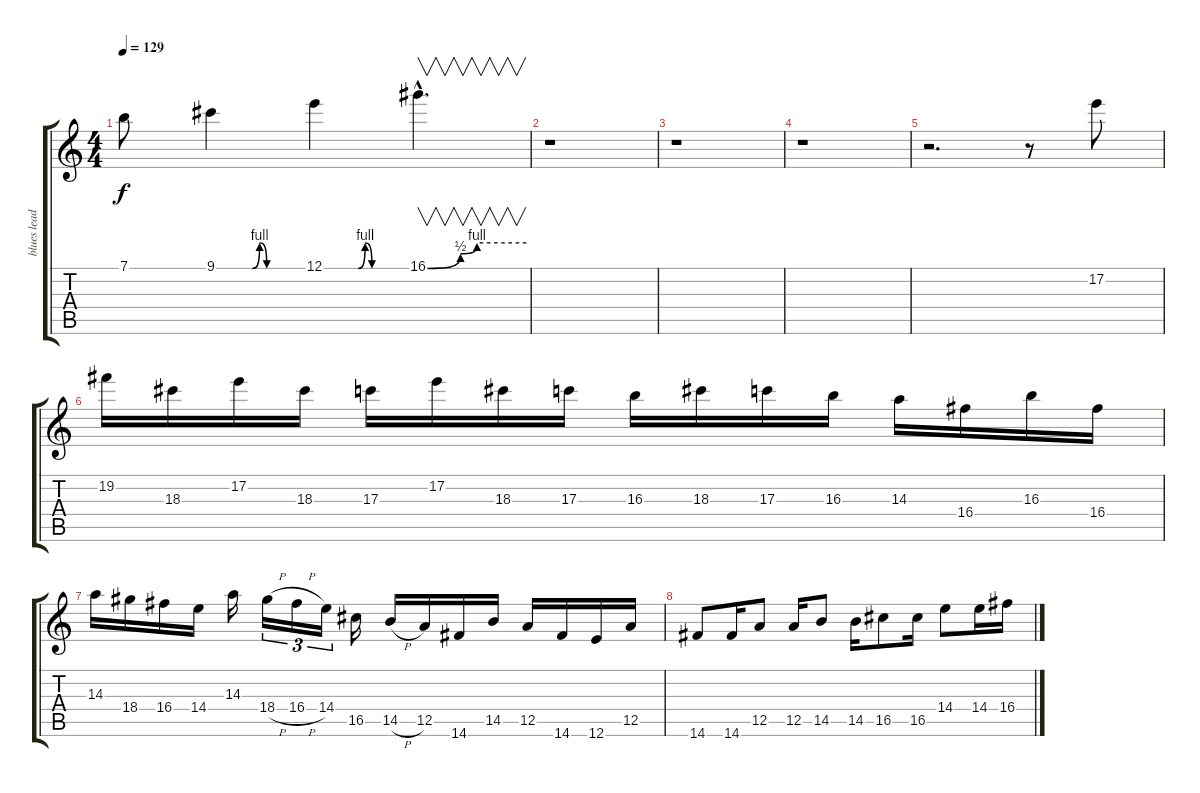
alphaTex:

\track ("blues lead" "blues lead") {instrument distortionguitar}
\staff {score tabs}
\tuning (E4 B3 G3 D3 A2 E2) {hide}
\ts (4 4)
\tempo 129
\clef g2
\ks c
7.1{t}.8{dy f} 9.1{be (custom 0 0 25 0 30 4 35 0 60 0)}.4 12.1{be (custom 0 0 25 0 30 4 35 0 60 0)}.4 16.1{be (custom 0 0 20 2 30 4 60 4) hac}.4{v d} |
r.1 |
r.1 |
r.1 |
r.2{d} r.8 17.2.8 |
19.2.16 18.3.16 17.2.16 18.3.16 17.3.16 17.2.16 18.3.16 17.3.16 16.3.16 18.3.16 17.3.16 16.3.16 14.3.16 16.4.16 16.3.16 16.4.16 |
14.3.16 18.4.16 16.4.16 14.4.16 14.3.16 18.4{h}.16{tu (3 2)} 16.4{h}.16{tu (3 2)} 14.4.16{tu (3 2)} 16.5.16 14.5{h}.16 12.5.16 14.6.16 14.5.16 12.5.16 14.6.16 12.6.16 12.5.16 |
14.6.8 14.6.16 12.5.8 12.5.16 14.5.8 14.5.16 16.5.8 16.5.16 14.4.8 14.4.16 16.4.16
